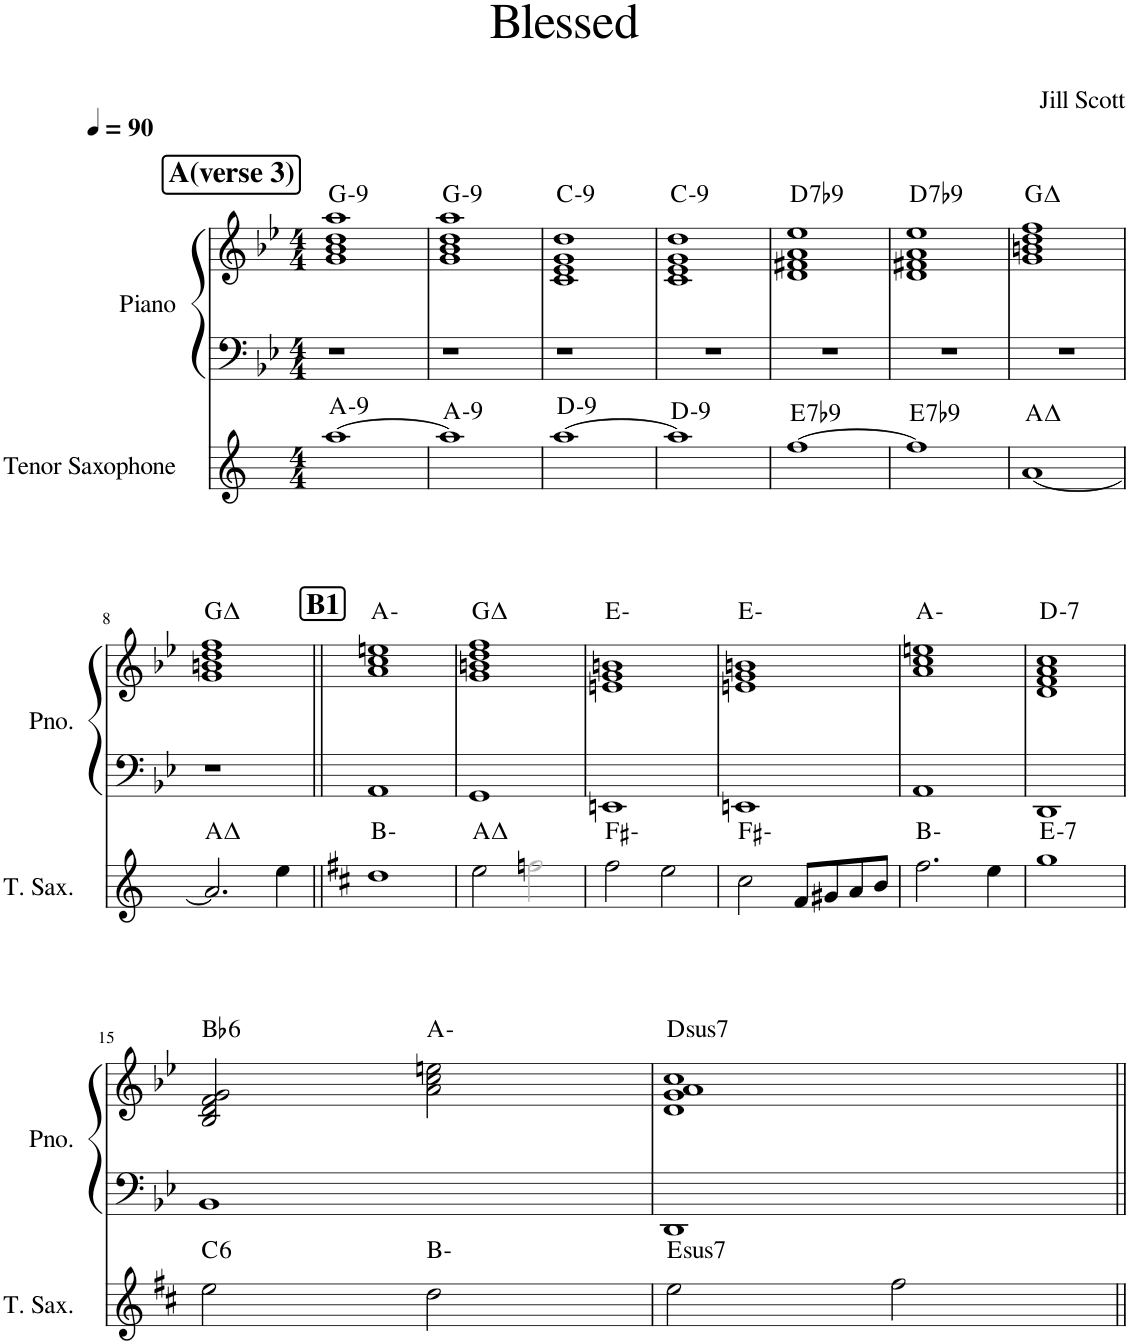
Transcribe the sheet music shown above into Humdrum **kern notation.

**kern	**harte	**kern	**kern	**harte
*part2	*part2	*part1	*part1	*part1
*staff3	*	*staff2	*staff1	*
*I"Tenor Saxophone	*	*I"Piano	*	*
*I'T. Sax.	*	*I'Pno.	*	*
*clefG2	*	*clefF4	*clefG2	*
*Trd8c14	*	*	*	*
*k[]	*	*k[b-e-]	*k[b-e-]	*
*M4/4	*	*M4/4	*M4/4	*
*MM90	*	*MM90	*MM90	*
!!LO:REH:place=s1:a:B:cj:fs=14:t=A(verse 3)
=1	=1	=1	=1	=1
!	!LO:H:kt=9	!	!	!LO:H:kt=9
[1aa	A:min9	1r	1g 1b- 1dd 1aa	G:min9
=2	=2	=2	=2	=2
!	!LO:H:kt=9	!	!	!LO:H:kt=9
1aa]	A:min9	1r	1g 1b- 1dd 1aa	G:min9
=3	=3	=3	=3	=3
!	!LO:H:kt=9	!	!	!LO:H:kt=9
[1aa	D:min9	1r	1c 1e- 1g 1dd	C:min9
=4	=4	=4	=4	=4
!	!LO:H:kt=9	!	!	!LO:H:kt=9
1aa]	D:min9	1r	1c 1e- 1g 1dd	C:min9
=5	=5	=5	=5	=5
!	!LO:H:kt=7	!	!	!LO:H:kt=7
[1ff	E:7(b9)	1r	1d 1f#X 1a 1ee-	D:7(b9)
=6	=6	=6	=6	=6
!	!LO:H:kt=7	!	!	!LO:H:kt=7
1ff]	E:7(b9)	1r	1d 1f#X 1a 1ee-	D:7(b9)
=7	=7	=7	=7	=7
[1a	A:maj	1r	1g 1bn 1dd 1ff	G:maj
!!LO:LB:g=z
=8	=8	=8	=8	=8
2.a/]	A:maj	1r	1g 1bn 1dd 1ff	G:maj
4ee\	.	.	.	.
!!LO:REH:place=s1:a:B:cj:fs=14:t=B1
=9||	=9||	=9||	=9||	=9||
*k[f#c#]	*	*	*	*
1dd	B:min	1AA	1a 1cc 1een	A:min
=10	=10	=10	=10	=10
2ee\	A:maj	1GG	1g 1bn 1dd 1ff	G:maj
2ffni\	.	.	.	.
=11	=11	=11	=11	=11
2ff#\	F#:min	1EEn	1en 1g 1bn	E:min
2ee\	.	.	.	.
=12	=12	=12	=12	=12
2cc#\	F#:min	1EEn	1en 1g 1bn	E:min
8f#/L	.	.	.	.
8g#X/	.	.	.	.
8a/	.	.	.	.
8b/J	.	.	.	.
=13	=13	=13	=13	=13
2.ff#\	B:min	1AA	1a 1cc 1een	A:min
4ee\	.	.	.	.
=14	=14	=14	=14	=14
!	!LO:H:kt=7	!	!	!LO:H:kt=7
1gg	E:min7	1DD	1d 1f 1a 1cc	D:min7
!!LO:LB:g=z
=15	=15	=15	=15	=15
!	!LO:H:kt=6	!	!	!LO:H:kt=6
2ee\	C:maj6	1BB-	2B-/ 2d/ 2f/ 2g/	Bb:maj6
2dd\	B:min	.	2a\ 2cc\ 2een\	A:min
=16	=16	=16	=16	=16
!	!LO:H:kt=7	!	!	!LO:H:kt=7
2ee\	E:maj	1DD	1d 1g 1a 1cc	D:maj
2ff#\	.	.	.	.
=||	=||	=||	=||	=||
*-	*-	*-	*-	*-
